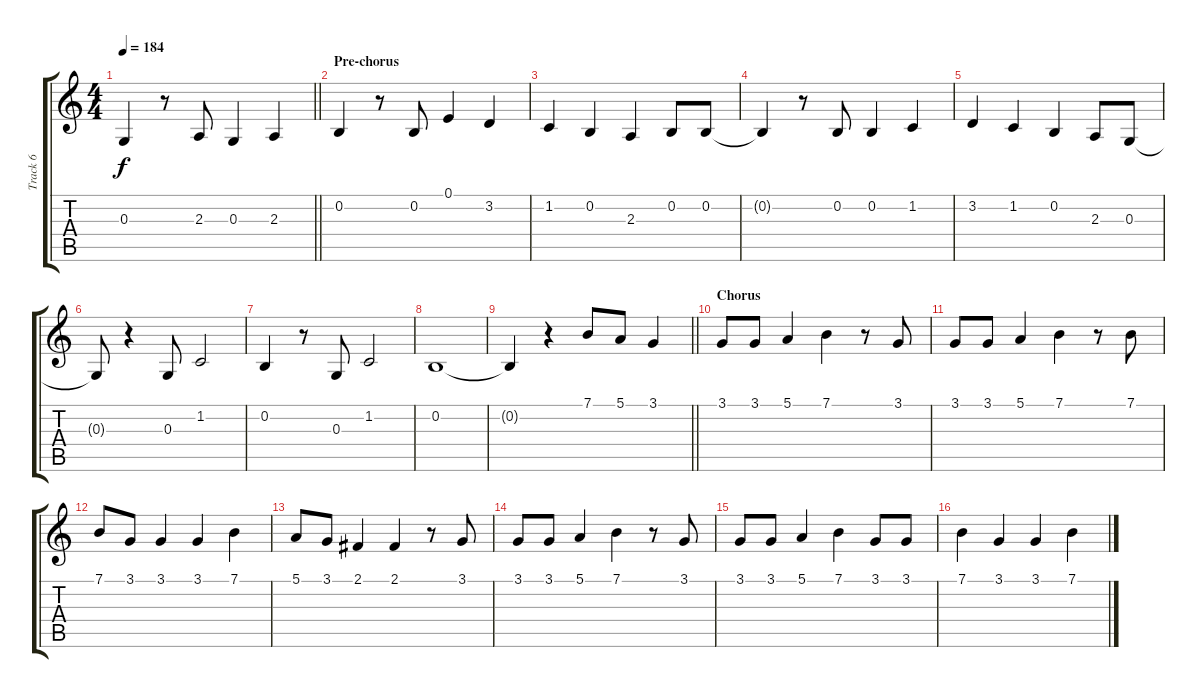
\track ("Track 6" "Track 6") {instrument lead2sawtooth}
\staff {score tabs}
\tuning (E4 B3 G3 D3 A2 E2) {hide}
\ts (4 4)
\tempo 184
\clef g2
\barLineRight lightlight
\ks c
0.3.4{dy f} r.8 2.3.8 0.3.4 2.3.4 |
\section ("" "Pre-chorus")
0.2.4 r.8 0.2.8 0.1.4 3.2.4 |
1.2.4 0.2.4 2.3.4 0.2.8 0.2.8 |
0.2{t}.4 r.8 0.2.8 0.2.4 1.2.4 |
3.2.4 1.2.4 0.2.4 2.3.8 0.3.8 |
0.3{t}.8 r.4 0.3.8 1.2.2 |
0.2.4 r.8 0.3.8 1.2.2 |
0.2.1 |
\barLineRight lightlight
0.2{t}.4 r.4 7.1.8 5.1.8 3.1.4 |
\section ("" "Chorus")
3.1.8 3.1.8 5.1.4 7.1.4 r.8 3.1.8 |
3.1.8 3.1.8 5.1.4 7.1.4 r.8 7.1.8 |
7.1.8 3.1.8 3.1.4 3.1.4 7.1.4 |
5.1.8 3.1.8 2.1.4 2.1.4 r.8 3.1.8 |
3.1.8 3.1.8 5.1.4 7.1.4 r.8 3.1.8 |
3.1.8 3.1.8 5.1.4 7.1.4 3.1.8 3.1.8 |
7.1.4 3.1.4 3.1.4 7.1.4
